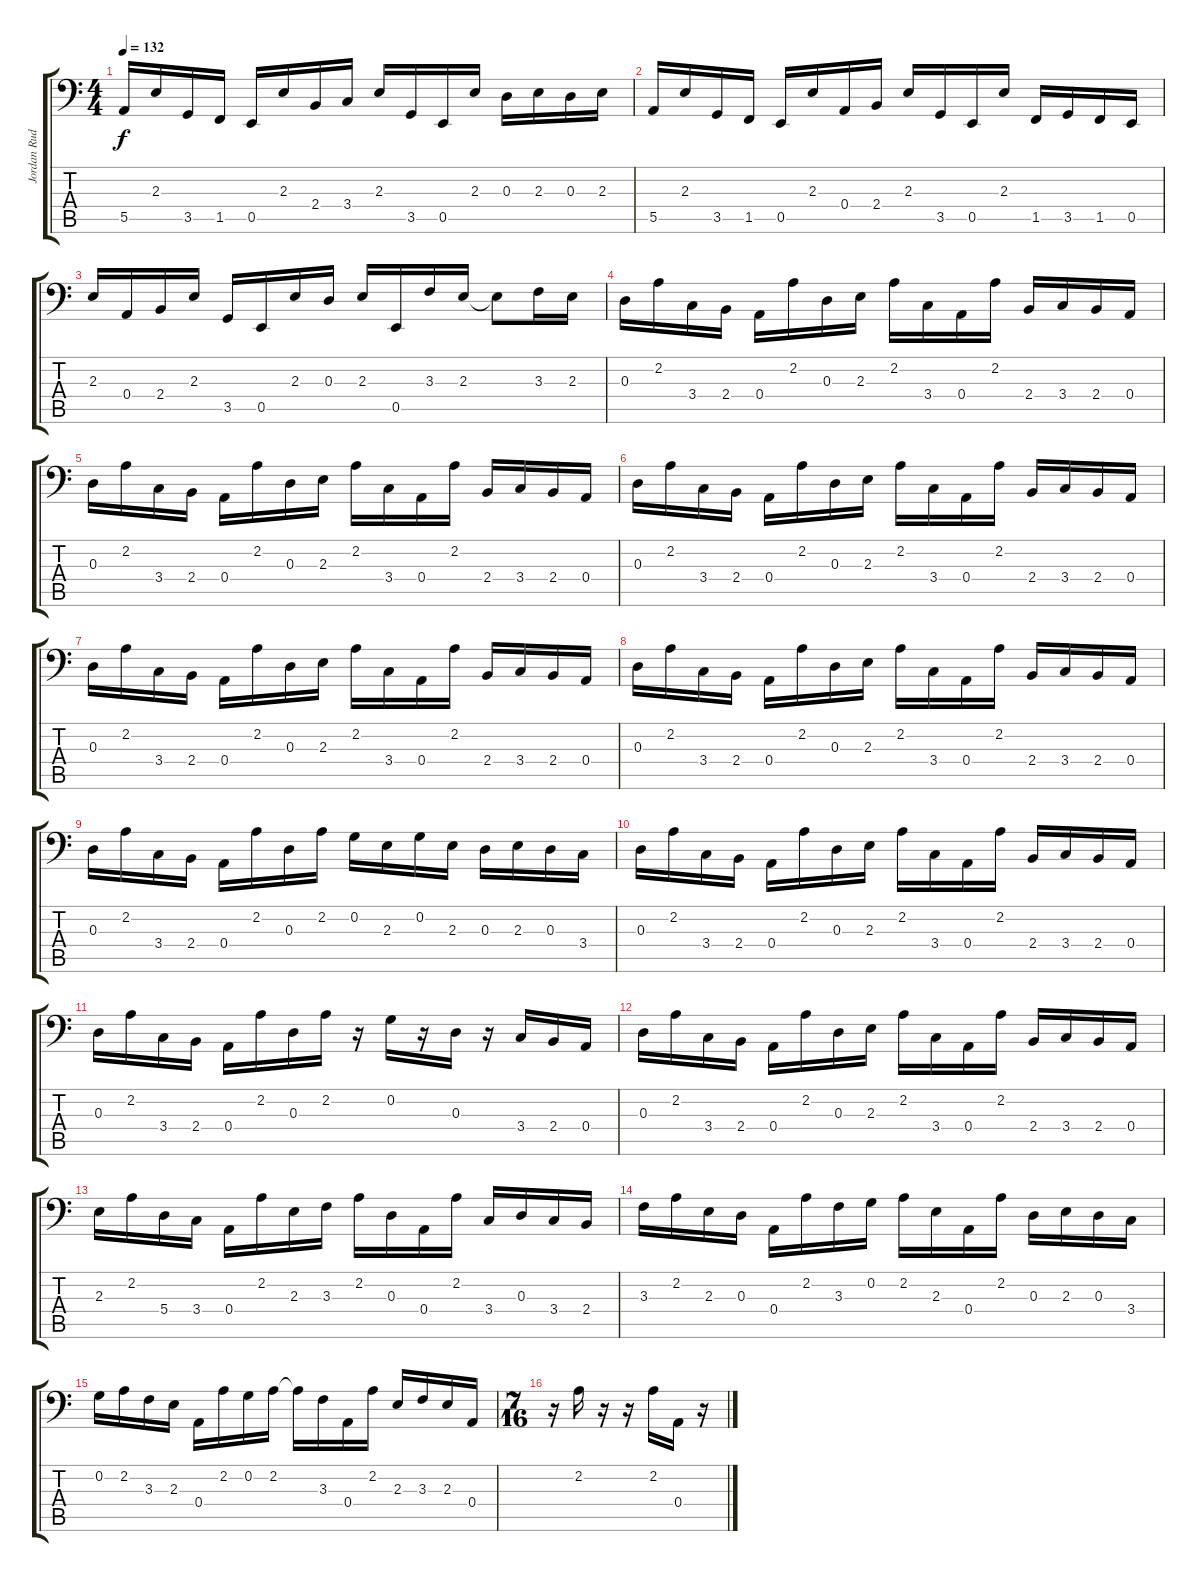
\track ("Jordan Rudess" "Jordan Rud") {instrument electricbassfinger}
\staff {score tabs}
\tuning (C3 G2 D2 A1 E1 B0) {hide}
\ts (4 4)
\tempo 132
\clef f4
\ks c
5.5.16{dy f} 2.3.16 3.5.16 1.5.16 0.5.16 2.3.16 2.4.16 3.4.16 2.3.16 3.5.16 0.5.16 2.3.16 0.3.16 2.3.16 0.3.16 2.3.16 |
5.5.16 2.3.16 3.5.16 1.5.16 0.5.16 2.3.16 0.4.16 2.4.16 2.3.16 3.5.16 0.5.16 2.3.16 1.5.16 3.5.16 1.5.16 0.5.16 |
2.3.16 0.4.16 2.4.16 2.3.16 3.5.16 0.5.16 2.3.16 0.3.16 2.3.16 0.5.16 3.3.16 2.3.16 2.3{t}.8 3.3.16 2.3.16 |
0.3.16 2.2.16 3.4.16 2.4.16 0.4.16 2.2.16 0.3.16 2.3.16 2.2.16 3.4.16 0.4.16 2.2.16 2.4.16 3.4.16 2.4.16 0.4.16 |
0.3.16 2.2.16 3.4.16 2.4.16 0.4.16 2.2.16 0.3.16 2.3.16 2.2.16 3.4.16 0.4.16 2.2.16 2.4.16 3.4.16 2.4.16 0.4.16 |
0.3.16 2.2.16 3.4.16 2.4.16 0.4.16 2.2.16 0.3.16 2.3.16 2.2.16 3.4.16 0.4.16 2.2.16 2.4.16 3.4.16 2.4.16 0.4.16 |
0.3.16 2.2.16 3.4.16 2.4.16 0.4.16 2.2.16 0.3.16 2.3.16 2.2.16 3.4.16 0.4.16 2.2.16 2.4.16 3.4.16 2.4.16 0.4.16 |
0.3.16 2.2.16 3.4.16 2.4.16 0.4.16 2.2.16 0.3.16 2.3.16 2.2.16 3.4.16 0.4.16 2.2.16 2.4.16 3.4.16 2.4.16 0.4.16 |
0.3.16 2.2.16 3.4.16 2.4.16 0.4.16 2.2.16 0.3.16 2.2.16 0.2.16 2.3.16 0.2.16 2.3.16 0.3.16 2.3.16 0.3.16 3.4.16 |
0.3.16 2.2.16 3.4.16 2.4.16 0.4.16 2.2.16 0.3.16 2.3.16 2.2.16 3.4.16 0.4.16 2.2.16 2.4.16 3.4.16 2.4.16 0.4.16 |
0.3.16 2.2.16 3.4.16 2.4.16 0.4.16 2.2.16 0.3.16 2.2.16 r.16 0.2.16 r.16 0.3.16 r.16 3.4.16 2.4.16 0.4.16 |
0.3.16 2.2.16 3.4.16 2.4.16 0.4.16 2.2.16 0.3.16 2.3.16 2.2.16 3.4.16 0.4.16 2.2.16 2.4.16 3.4.16 2.4.16 0.4.16 |
2.3.16 2.2.16 5.4.16 3.4.16 0.4.16 2.2.16 2.3.16 3.3.16 2.2.16 0.3.16 0.4.16 2.2.16 3.4.16 0.3.16 3.4.16 2.4.16 |
3.3.16 2.2.16 2.3.16 0.3.16 0.4.16 2.2.16 3.3.16 0.2.16 2.2.16 2.3.16 0.4.16 2.2.16 0.3.16 2.3.16 0.3.16 3.4.16 |
0.2.16 2.2.16 3.3.16 2.3.16 0.4.16 2.2.16 0.2.16 2.2.16 2.2{t}.16 3.3.16 0.4.16 2.2.16 2.3.16 3.3.16 2.3.16 0.4.16 |
\ts (7 16)
r.16 2.2.16 r.16 r.16 2.2.16 0.4.16 r.16
